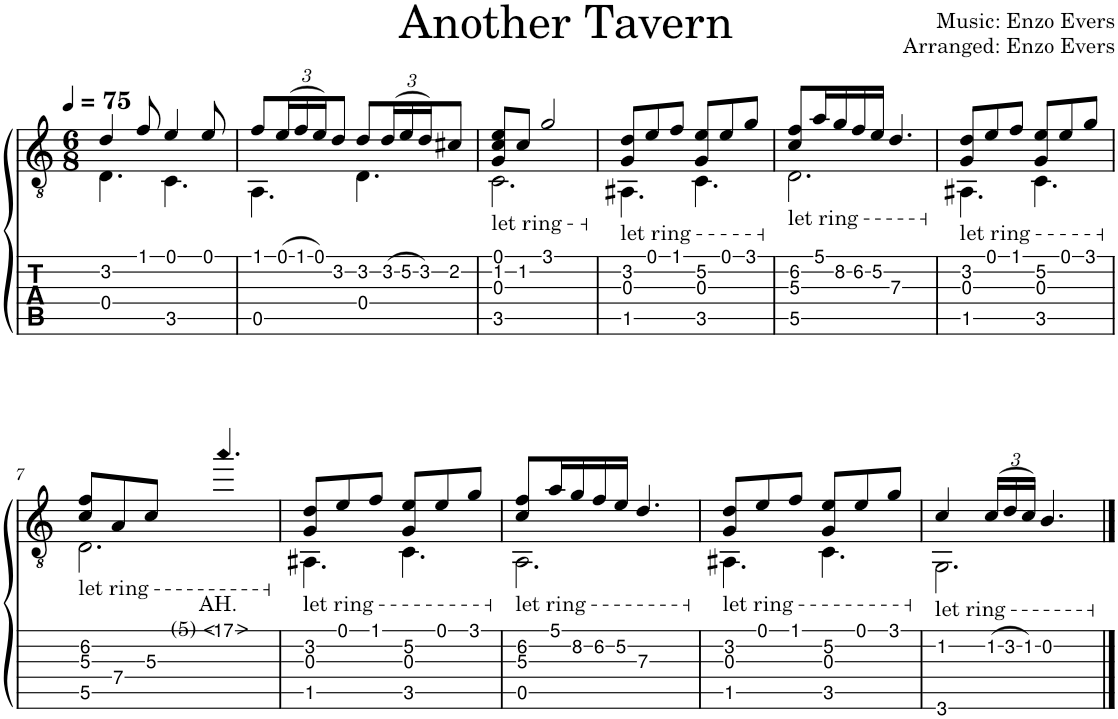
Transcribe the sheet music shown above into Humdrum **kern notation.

**kern	**kern
*part1	*part1
*staff2	*staff1
*I"Classical Guitar	*
*I'Guit.	*
*stria6	*
*	*clefGv2
*k[]	*k[]
*M6/8	*M6/8
*MM75	*MM75
=1	=1
*^	*^
4d	4.D	4d/	4.D\
8f	.	8f/	.
4e	4.C	4e/	4.C\
8e	.	8e/	.
=2	=2	=2	=2
8fL	4.AA	8f/L	4.AA\
*Xbrackettup	*	*Xbrackettup	*
24eL	.	(24e/L	.
24f	.	24f/	.
24eJ	.	24e/J)	.
8dJ	.	8d/J	.
8dL	4.D	8d/L	4.D\
24dL	.	(24d/L	.
24e	.	24e/	.
24dJ	.	24d/J)	.
8c#J	.	8c#X/J	.
=3	=3	=3	=3
!	!	!LO:TX:b:t=let ring	!
8G\ 8c\ 8e\L	2.C	8G/ 8c/ 8e/L	2.C\
8cJ	.	8c/J	.
2g	.	2g/	.
=4	=4	=4	=4
!	!	!LO:TX:b:t=let ring	!
8G\ 8d\L	4.AA#	8G/ 8d/L	4.AA#X\
8e	.	8e/	.
8fJ	.	8f/J	.
8G\ 8e\L	4.C	8G/ 8e/L	4.C\
8e	.	8e/	.
8gJ	.	8g/J	.
=5	=5	=5	=5
!	!	!LO:TX:b:t=let ring	!
8c\ 8f\L	2.D	8c/ 8f/L	2.D\
16aL	.	16a/L	.
16g	.	16g/	.
16f	.	16f/	.
16eJJ	.	16e/JJ	.
4.d	.	4.d/	.
=6	=6	=6	=6
!	!	!LO:TX:b:t=let ring	!
8G\ 8d\L	4.AA#	8G/ 8d/L	4.AA#X\
8e	.	8e/	.
8fJ	.	8f/J	.
8G\ 8e\L	4.C	8G/ 8e/L	4.C\
8e	.	8e/	.
8gJ	.	8g/J	.
!!LO:LB:g=z
=7	=7	=7	=7
!	!	!LO:TX:b:t=let ring	!
*	*	*^	*^
8c\ 8f\L	2.D	8c/ 8f/L	2.D\	4ryy	2ryy
8A	.	8A/	.	.	.
8cJ	.	8c/J	.	16ryy	.
!	!	!	!	!LO:TX:a:t=(5)	!
.	.	.	.	4..ryy	.
!LO:TX:a:t=<	!	!	!	!	!
!LO:TX:a:t=AH.	!	!	!	!	!
!LO:N:head=diamond	!	!LO:N:head=diamond	!	!	!
4.aa	.	4.aa/	.	.	.
!	!	!	!	!	!LO:TX:a:t=>
.	.	.	.	.	4ryy
=8	=8	=8	=8	=8	=8
!	!	!LO:TX:b:t=let ring	!	!	!
*	*	*	*v	*v	*v
8G\ 8d\L	4.AA#	8G/ 8d/L	4.AA#X\
8e	.	8e/	.
8fJ	.	8f/J	.
8G\ 8e\L	4.C	8G/ 8e/L	4.C\
8e	.	8e/	.
8gJ	.	8g/J	.
=9	=9	=9	=9
!	!	!LO:TX:b:t=let ring	!
8c\ 8f\L	2.AA	8c/ 8f/L	2.AA\
16aL	.	16a/L	.
16g	.	16g/	.
16f	.	16f/	.
16eJJ	.	16e/JJ	.
4.d	.	4.d/	.
=10	=10	=10	=10
!	!	!LO:TX:b:t=let ring	!
8G\ 8d\L	4.AA#	8G/ 8d/L	4.AA#X\
8e	.	8e/	.
8fJ	.	8f/J	.
8G\ 8e\L	4.C	8G/ 8e/L	4.C\
8e	.	8e/	.
8gJ	.	8g/J	.
=11	=11	=11	=11
!	!	!LO:TX:b:t=let ring	!
4c	2.GG	4c/	2.GG\
24cLL	.	(24c/LL	.
24d	.	24d/	.
24cJJ	.	24c/JJ)	.
4.B	.	4.B/	.
*v	*v	*	*
*	*v	*v
==	==
*-	*-
